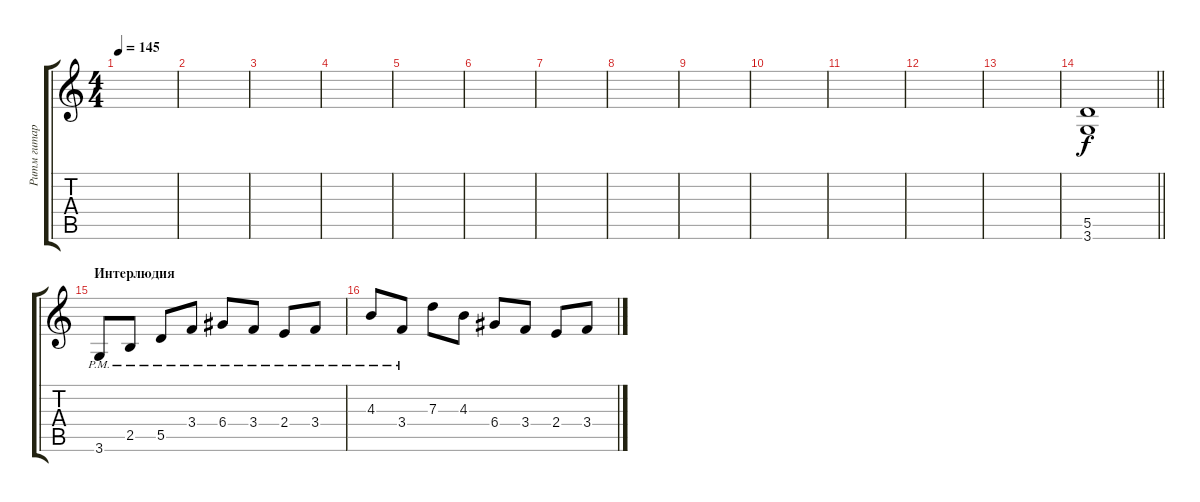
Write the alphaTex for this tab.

\track ("Ритм гитара" "Ритм гитар") {instrument distortionguitar}
\staff {score tabs}
\tuning (E4 B3 G3 D3 A2 E2) {hide}
\ts (4 4)
\tempo 145
\clef g2
\ks c
|
|
|
|
|
|
|
|
|
|
|
|
|
\barLineRight lightlight
(5.5 3.6).1 |
\section ("" "Интерлюдия")
3.6{pm}.8 2.5{pm}.8 5.5{pm}.8 3.4{pm}.8 6.4{pm}.8 3.4{pm}.8 2.4{pm}.8 3.4{pm}.8 |
4.3{pm}.8 3.4{pm}.8 7.3.8 4.3.8 6.4.8 3.4.8 2.4.8 3.4.8
